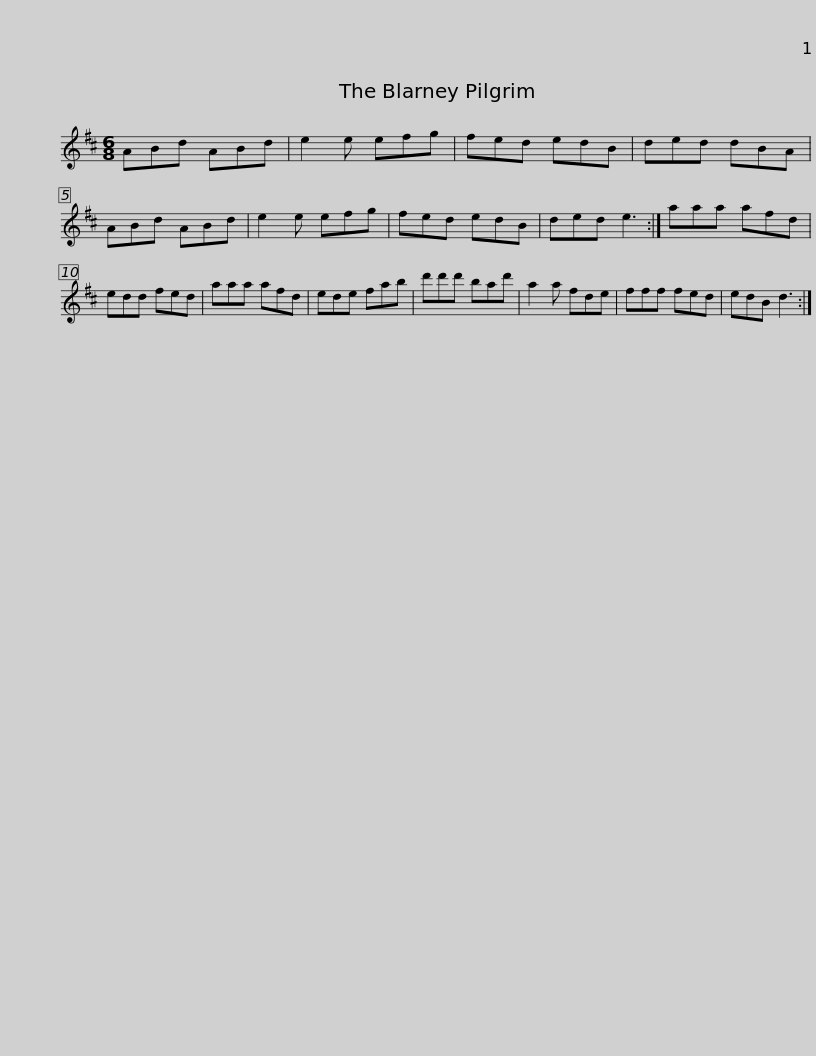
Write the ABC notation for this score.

X:1
L:1/8
M:6/8
I:linebreak $
K:D
V:1 treble
V:1
 ABd ABd | e2 e efg | fed edB | ded dBA | ABd ABd | %5
 e2 e efg | fed edB |$ ded e3 :| aaa afd | edd fed | %10
 aaa afd | ede fab | d'd'd' bad' | a2 a fde |$ fff fed | %15
 edB d3 :| %16
